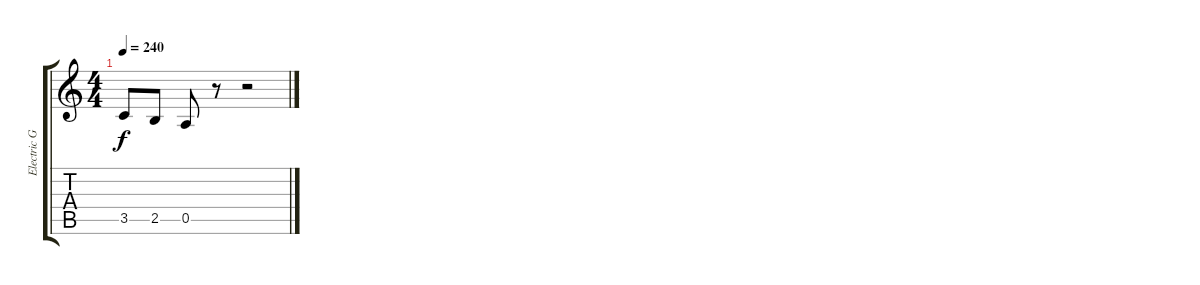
\track ("Electric Guitar 3" "Electric G") {instrument overdrivenguitar}
\staff {score tabs}
\tuning (E4 B3 G3 D3 A2 E2) {hide}
\ts (4 4)
\tempo 240
\clef g2
\ks c
3.5.8{dy f} 2.5.8 0.5.8 r.8 r.2
